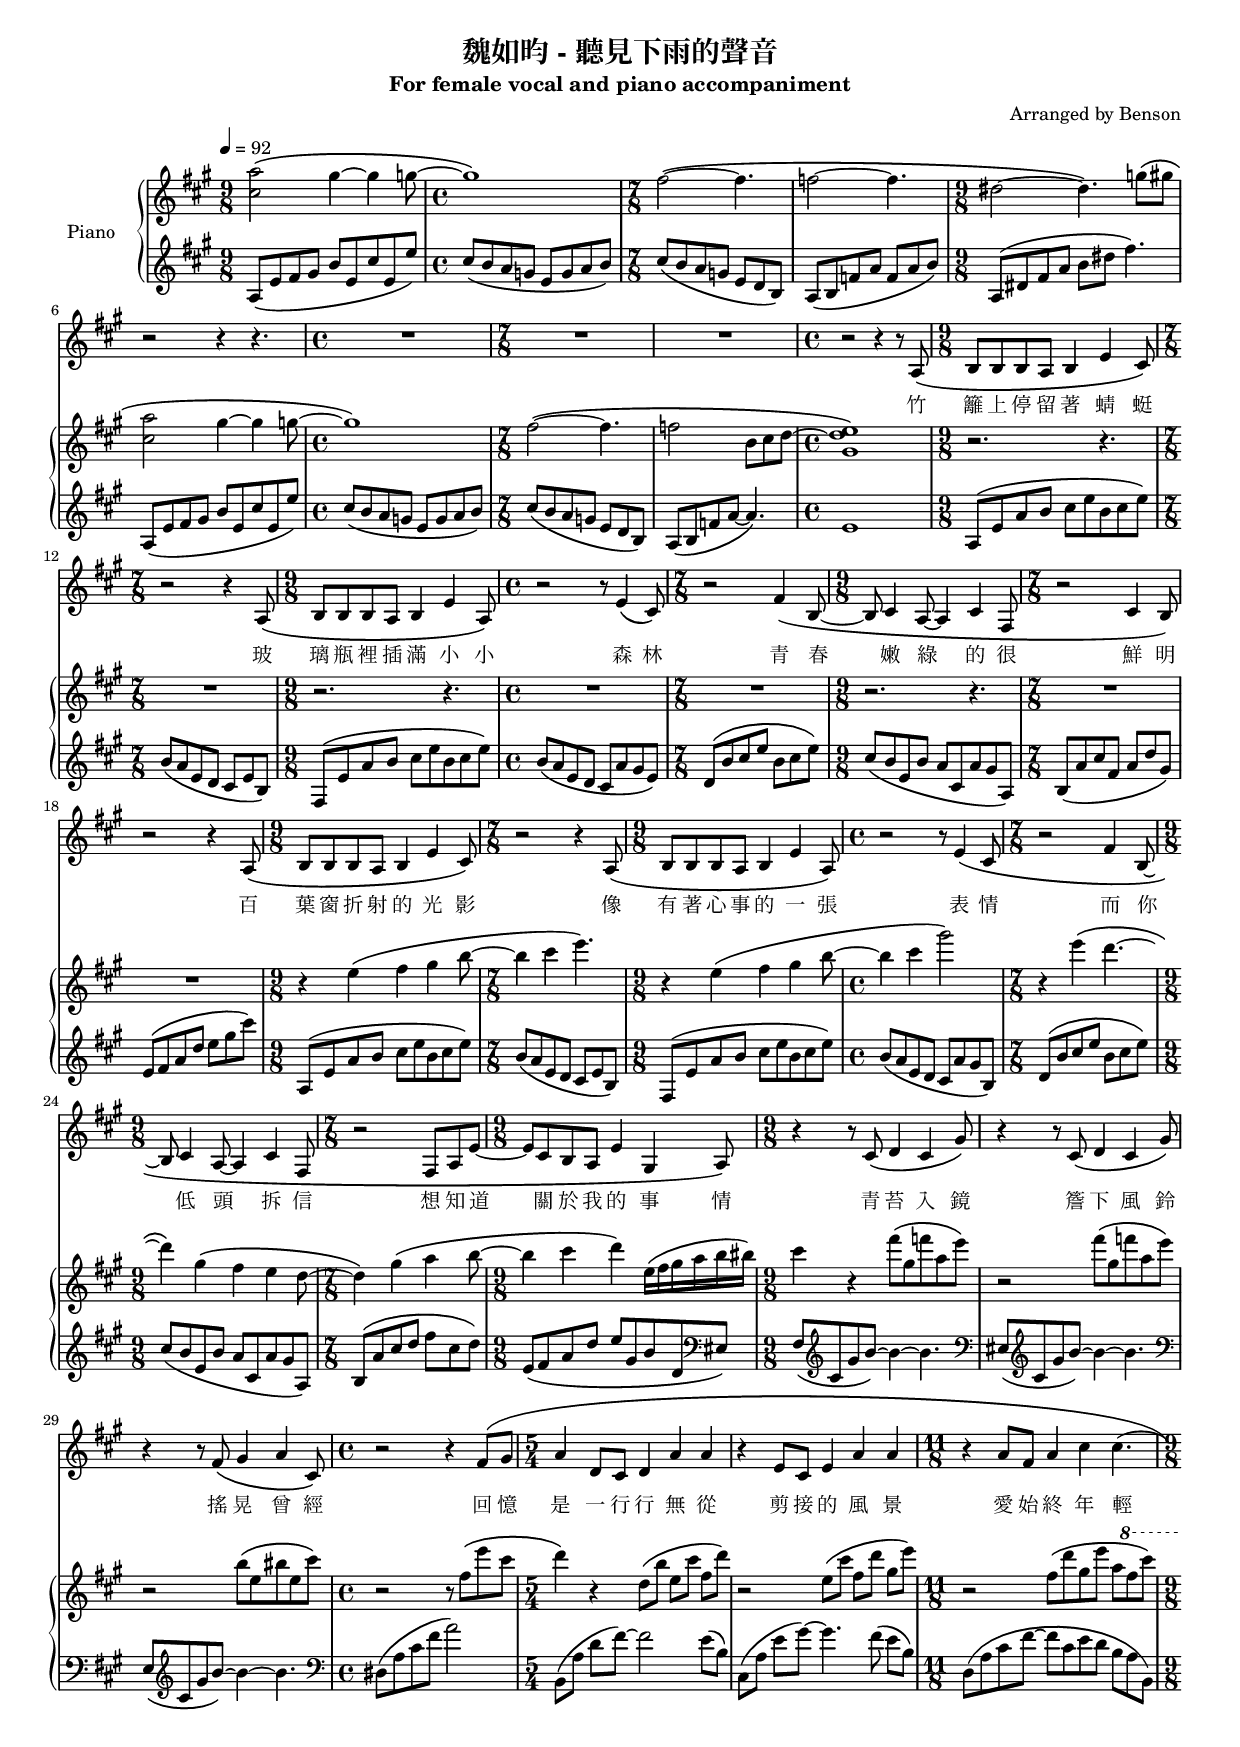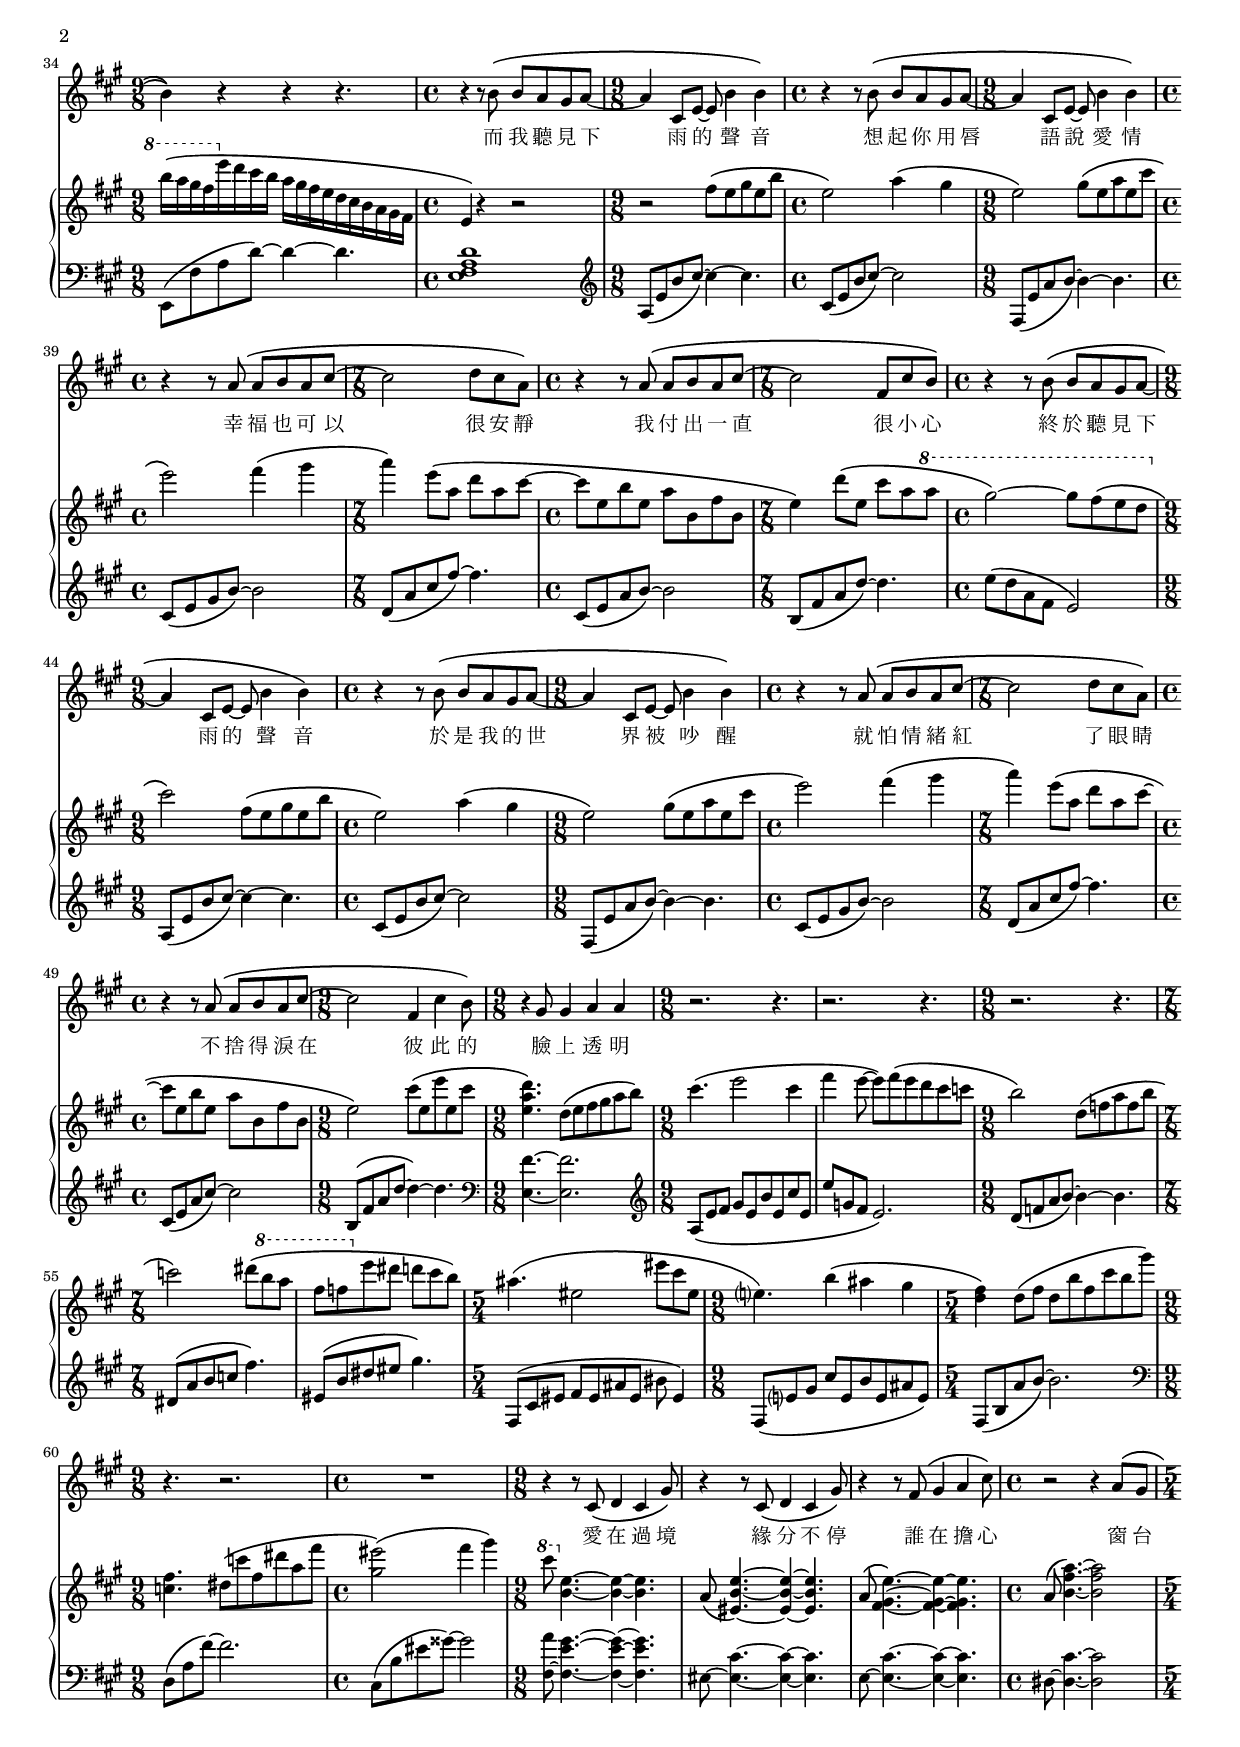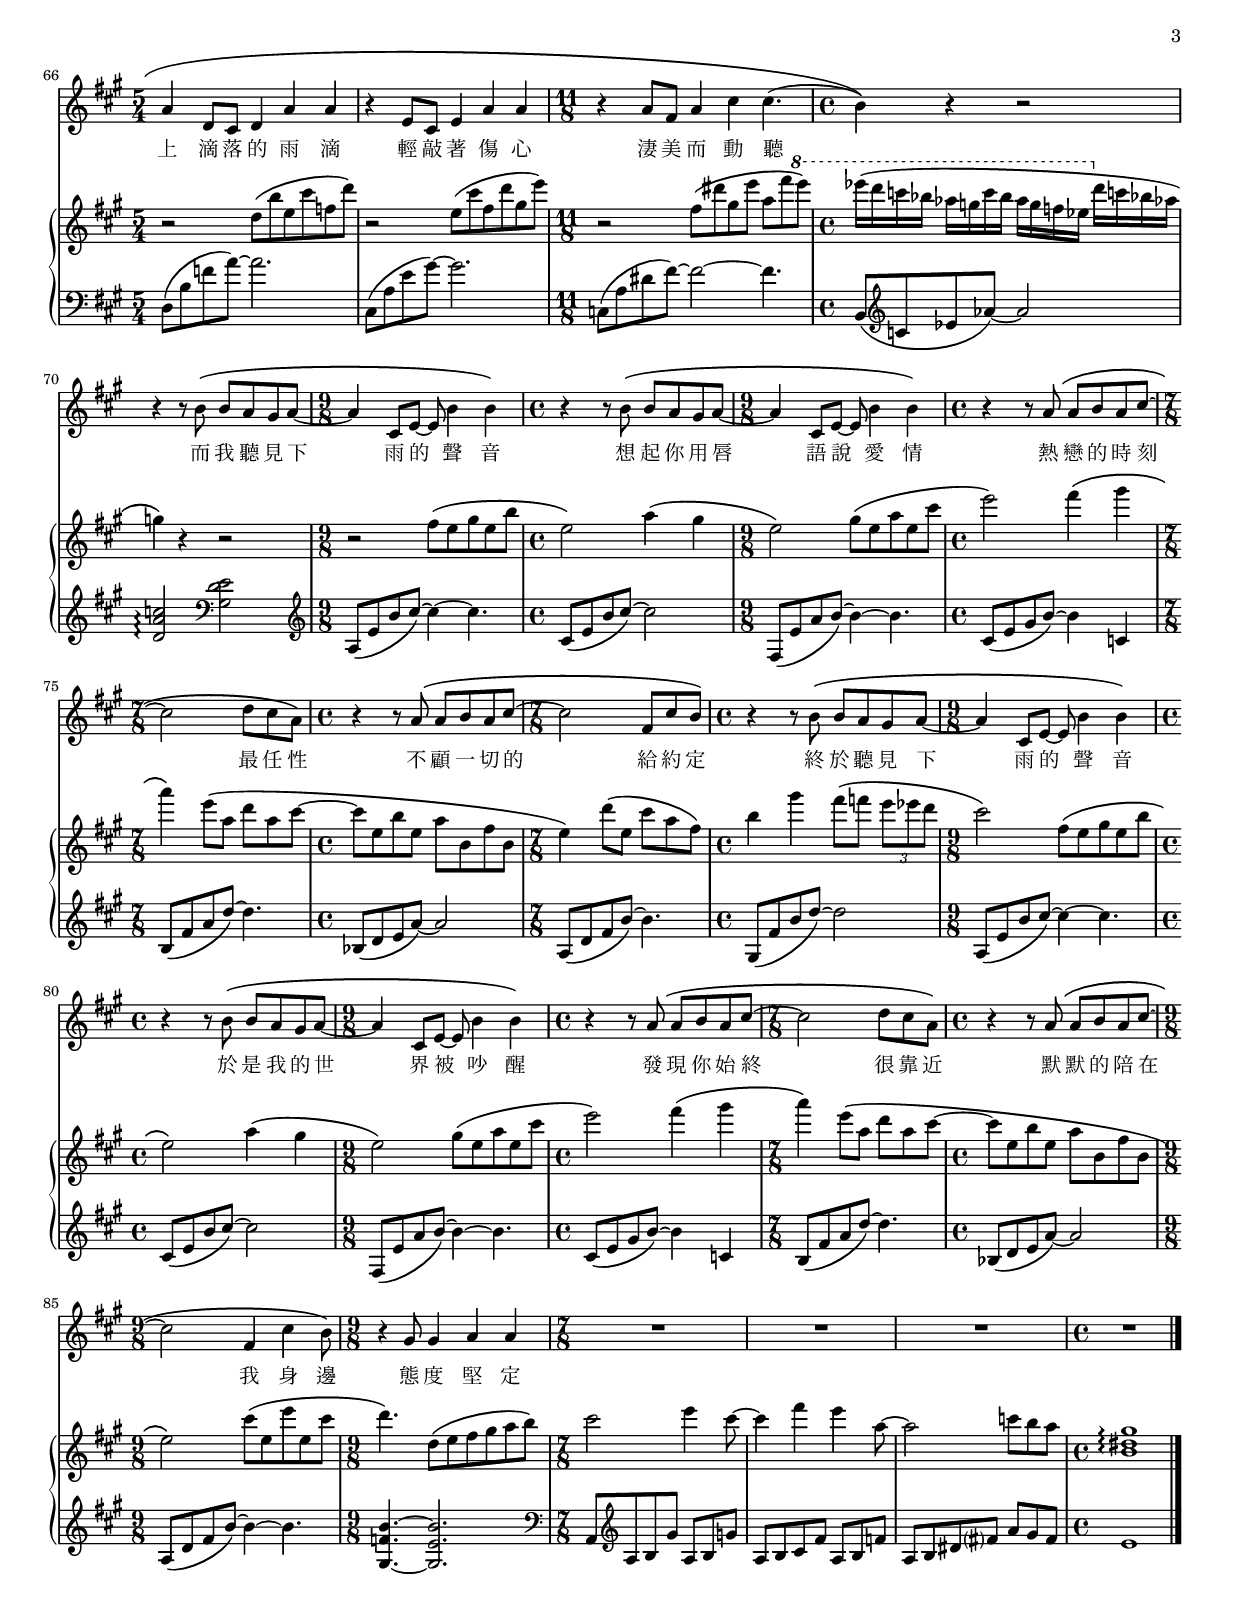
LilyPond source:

\version "2.18.2"
\include "articulate.ly"
#(set-global-staff-size 16)

%%%%%%%%%%%%%%%%%%%%%%%%%%%%%%%%%%%%%%%%%%%%%%%%%%%%%%%%%%%%%%%%%%%%%%%%%%%%%%%%%%%%%%%%%%
%%  http://lsr.di.unimi.it/LSR/Item?id=445

%LSR by Jay Anderson.
%modyfied by Simon Albrecht on March 2014.
%=> http://lilypond.1069038.n5.nabble.com/LSR-445-error-td160662.html

#(define (octave-up m t)
 (let* ((octave (1- t))
      (new-note (ly:music-deep-copy m))
      (new-pitch (ly:make-pitch
        octave
        (ly:pitch-notename (ly:music-property m 'pitch))
        (ly:pitch-alteration (ly:music-property m 'pitch)))))
  (set! (ly:music-property new-note 'pitch) new-pitch)
  new-note))

#(define (octavize-chord elements t)
 (cond ((null? elements) elements)
     ((eq? (ly:music-property (car elements) 'name) 'NoteEvent)
       (cons (car elements)
             (cons (octave-up (car elements) t)
                   (octavize-chord (cdr elements) t))))
     (else (cons (car elements) (octavize-chord (cdr elements ) t)))))

#(define (octavize music t)
 (if (eq? (ly:music-property music 'name) 'EventChord)
       (ly:music-set-property! music 'elements (octavize-chord
(ly:music-property music 'elements) t)))
 music)

makeOctaves = #(define-music-function (parser location arg mus) (integer? ly:music?)
 (music-map (lambda (x) (octavize x arg)) (event-chord-wrap! mus)))
%%%%%%%%%%%%%%%%%%%%%%%%%%%%%%%%%%%%%%%%%%%%%%%%%%%%%%%%%%%%%%%%%%%%%%%%%%%%%%%%%%%%%%%%%%

cr = \change Staff = "right"
cl = \change Staff = "left"
rhMark = \markup { 
  \path #0.1 #'((moveto -1 0)(rlineto 0 -1.5)(rlineto 0.5 0))
}

\header {
  title = "魏如昀 - 聽見下雨的聲音"
  subtitle = "For female vocal and piano accompaniment"
  arranger = "Arranged by Benson"
}

meter-nine-four-plus-five = \overrideTimeSignatureSettings
        9/8        % timeSignatureFraction
        1/8        % baseMomentFraction
        #'(4 5)    % beatStructure
        #'()       % beamExceptions
meter-nine-three-plus-six = \overrideTimeSignatureSettings
        9/8        % timeSignatureFraction
        1/8        % baseMomentFraction
        #'(3 6)    % beatStructure
        #'()       % beamExceptions
meter-seven-four-plus-three = \overrideTimeSignatureSettings
        7/8        % timeSignatureFraction
        1/8        % baseMomentFraction
        #'(4 3)    % beatStructure
        #'()       % beamExceptions
meter-eleven-four-plus-three = \overrideTimeSignatureSettings
        11/8        % timeSignatureFraction
        1/8        % baseMomentFraction
        #'(4 4 3)    % beatStructure
        #'()       % beamExceptions
meter-five-episode = \overrideTimeSignatureSettings
        10/8        % timeSignatureFraction
        1/8        % baseMomentFraction
        #'(3 4 3)    % beatStructure
        #'()       % beamExceptions
meter-five-two-plus-three = \overrideTimeSignatureSettings
        5/4        % timeSignatureFraction
        1/4        % baseMomentFraction
        #'(2 3)    % beatStructure
        #'()       % beamExceptions

melody-intro = \relative c {
  \time 9/8
  r2 r4 r4.
  \time 4/4
  R1
  \time 7/8
  R2..
  R2..
  \time 9/8
  r2 r4 r4.

  r2 r4 r4.
  \time 4/4
  R1
  \time 7/8
  R2..
  R2..
}

melody-verse-one = \relative c' {
  \time 4/4
	r2 r4 r8
	a8\(
	\time 9/8
  % \time #'(4 2 3) 9/8
	b8 b b a b4 e cis8\)
	\time 7/8
	r2 r4 a8\(
	\time 9/8
	b8 b b a b4 e a,8\)
	\time 4/4
	r2 r8 e'4\( cis8\)
	\time 7/8
	r2 fis4\( b,8~
	\time 9/8
	b8 cis4 a8~ a4 cis fis,8
	\time 7/8
	r2 cis'4 b8\)

	r2 r4 a8\(
	\time 9/8
	b8 b b a b4 e cis8\)
	\time 7/8
	r2 r4 a8\(
	\time 9/8
	b8 b b a b4 e a,8\)
	\time 4/4
	r2 r8 e'4\( cis8
	\time 7/8
	r2 fis4 b,8~
	\time 9/8
	b8 cis4 a8~ a4 cis fis,8
	\time 7/8
	r2 fis8 a e'~
	\time 9/8
	e8 cis b a e'4 gis, a8\)
}

melody-bridge-two = \relative c' {
	\time 9/8
	r4 r8 cis\( d4 cis gis'8\)
	r4 r8 cis,\( d4 cis gis'8\)
	r4 r8 fis\( gis4 a cis8\)
	\time 4/4
	r2 r4 a8\( gis
	\time 5/4
	a4 d,8 cis d4 a' a
	r4 e8 cis e4 a a
  \time 11/8
	r4 a8 fis a4 cis cis4.(
	\time 4/4
	b4)\)  r4 r2
}

melody-bridge-one = \relative c' {
	\time 9/8
	r4 r8 cis\( d4 cis gis'8\)
	r4 r8 cis,\( d4 cis gis'8\)
	r4 r8 fis\( gis4 a cis,8\)
	\time 4/4
	r2 r4 fis8\( gis
	\time 5/4
	a4 d,8 cis d4 a' a
	r4 e8 cis e4 a a
	\time 11/8
	r4 a8 fis a4 cis cis4.(
	\time 9/8
	b4)\)  r4 r4 r4.
	\time 4/4
}

melody-chorus-one = \relative c'' {
	r4 r8 b\( b a gis a~
	\time 9/8
	a4 cis,8 e~ e b'4 b\)
	\time 4/4
	r4 r8 b\( b a gis a~
	\time 9/8
	a4 cis,8 e~ e b'4 b\)
	\time 4/4
	r4 r8 a\( a b a cis~
	\time 7/8
	cis2 d8 cis a\)
	\time 4/4
	r4 r8 a\( a b a cis~
	\time 7/8
	cis2 fis,8 cis' b\)
	\time 4/4
	r4 r8 b\( b a gis a~
	\time 9/8
	a4 cis,8 e~ e b'4 b\)
	\time 4/4
	r4 r8 b\( b a gis a~
	\time 9/8
	a4 cis,8 e~ e b'4 b\)
	\time 4/4
	r4 r8 a\( a b a cis~
	\time 7/8
	cis2 d8 cis a\)
	\time 4/4
	r4 r8 a\( a b a cis~
	\time 9/8
	cis2 fis,4 cis' b8\)
	r4 gis8 gis4 a a
}

melody-episode = \relative c' {
  \time 9/8
  \repeat unfold 3 {
    r2. r4.
  }
  \time 7/8
  \repeat unfold 2 {
    r2 r4.
  }
  \time 5/4
  r4. r2 r4.
  \time 9/8
  r4. r2.
  \time 5/4
  r4. r2 r4.
  \time 9/8
  r4. r2.
  \time 4/4
  R1
}

melody-outro = \relative c {
  \time 7/8
  R2..
  R2..
  R2..
  \time 4/4
  R1
}

melody = \relative c' {
  \meter-nine-four-plus-five
  \meter-seven-four-plus-three
  \meter-eleven-four-plus-three
	\key a \major
	\time 7/8
  \tempo 4 = 92
  \melody-intro
  \melody-verse-one
  \melody-bridge-one
  \melody-chorus-one
  \melody-episode
  \melody-bridge-two
  \melody-chorus-one
  \melody-outro
  \bar "|."
}

upper-intro = \relative c''' {
  \time 9/8
  <a cis,>2\( gis4~ gis g8~ 
  \time 4/4
  g1\)
  \time 7/8
  fis2~\( fis4.
  f2~ f4.
  \time 9/8
  dis2~ dis4.\) g8\( gis

  <a cis,>2 gis4~ gis g8~ 
  \time 4/4
  g1\)
  \time 7/8
  fis2~\( fis4.
  f2 b,8 cis d~
  \time 4/4
  <e d gis,>1\)
}

lower-intro = \relative c' {
  \clef treble
  \time 9/8
  a8\( e' fis gis b e, cis' e, e'\)
  \time 4/4
  cis8\( b a g e g a b\)
  \time 7/8
  cis8\( b a g e d b\)
  a8\( b f' a f a b\)
  \time 9/8
  a,8\( dis fis a b dis fis4.\)

  a,,8\( e' fis gis b e, cis' e, e'\)
  \time 4/4
  cis8\( b a g e g a b\)
  \time 7/8
  cis8\( b a g e d b\)
  a8\( b f' a~ a4.\)
  \time 4/4
  e1
}

upper-verse-one = \relative c' {
  \time 9/8
  r2. r4.
  \time 7/8
  R2..
  \time 9/8
  r2. r4.
  \time 4/4
  R1
  \time 7/8
  R2..
  \time 9/8
  r2. r4.
  \time 7/8
  R2..
  R2..
}

upper-verse-one-b = \relative c'' {
  \time 9/8
  r4 e\( fis gis b8~
  \time 7/8
  b4 cis e4.\)
  \time 9/8
  r4 e,\( fis gis b8~
  \time 4/4
  b4 cis gis'2\)
  \time 7/8
  r4 e\( d4.~
  \time 9/8
  d4\) gis,\( fis e d8~
  \time 7/8
  d4\) gis\( a b8~
  \time 9/8
  b4 cis d\) e,16\( fis gis a b bis\)
}

lower-verse-one = \relative c' {
  \time 9/8
  a8\( e' a b cis e b cis e\)
  \time 7/8
  b8\( a e d cis e b\)
  \time 9/8
  fis8\( e' a b cis e b cis e\)
  \time 4/4
  b8\( a e d cis a' gis e\)
  \time 7/8
  d8\( b' cis e b cis e\)
  \time 9/8
  cis\( b e, b' a cis, a' gis a,\)
  \time 7/8
  b8\( a' cis fis, a d gis,\)
  e8\( fis a d e gis cis\)
}

lower-verse-one-b = \relative c' {
  \time 9/8
  a8\( e' a b cis e b cis e\)
  \time 7/8
  b8\( a e d cis e b\)
  \time 9/8
  fis8\( e' a b cis e b cis e\)
  \time 4/4
  b8\( a e d cis a' gis b,\)
  \time 7/8
  d8\( b' cis e b cis e\)
  \time 9/8
  cis8\( b e, b' a cis, a' gis a,\)
  \time 7/8
  b8\( a' cis d fis cis d\)
  \time 9/8
  e,8\( fis a d e gis, b d, \clef bass eis,\)
}

upper-bridge-one = \relative c''' {
  \time 9/8
  cis4 r fis8\( gis, f' a, e'\)
  r2 fis8\( gis, f' a, e'\)
  r2 b8\( e, bis' e, cis'\)
  \time 4/4
  r2 r8 fis,\( e' cis
  \time 5/4
  d4\) r d,8\( b' e, cis' fis, d'\)
  r2 e,8\( cis' fis, d' gis, e'\)
  \time 11/8
  r2 fis,8\( d' gis, e' a, \ottava #1 fis' cis'\)
  \time 9/8
  b16\( a gis fis \ottava #0 e d cis b a gis fis e d cis b a gis fis
  \time 4/4
  e4\) r r2
}

lower-bridge-one = \relative c {
  \time 9/8
  \clef bass
  fis8\( \clef treble cis' gis' b~\) b4~ b4.
  \clef bass
  eis,,8\( \clef treble cis' gis' b~\) b4~ b4.
  \clef bass e,,8\( \clef treble cis' gis' b~\) b4~ b4.
  \time 4/4
  \clef bass dis,,8\( a' cis fis a2\)
  \time 5/4
  b,,8\( a' d fis~\) fis2 e8\( b\)
  cis,8\( a' e' gis~\) gis4. fis8\( e b\)
  \time 11/8
  d,8\( a' cis fis~ fis8 cis e d b a b,\)
  \time 9/8
  e, 8\( fis' a d~\) d4~ d4.
  \time 4/4
  <e, fis a d>1
}

upper-chorus-one = \relative c' {
  \meter-nine-four-plus-five
  \time 9/8
  r2 fis'8\( e gis e b'
  \time 4/4
  e,2\) a4\( gis
  \time 9/8
  e2\) gis8\( e a e cis'
  \time 4/4
  e2\) fis4\( gis
  \time 7/8
  a4\) e8\( a, d a cis~
  \time 4/4
  cis8 e, b' e, a b, fis' b,
  \time 7/8
  e4\) d'8\( e, cis' a \ottava #1 a'
  \time 4/4
  gis2~\) gis8 fis\( e d \ottava #0
  \time 9/8
  cis2\) fis,8\( e gis e b'
  \time 4/4
  e,2\) a4\( gis
  \time 9/8
  e2\) gis8\( e a e cis'
  \time 4/4
  e2\) fis4\( gis
  \time 7/8
  a4\) e8\( a, d a cis~
  \time 4/4
  cis8 e, b' e, a b, fis' b,
  \time 9/8
  e2\) cis'8\( e, e' e, cis'
  \meter-nine-three-plus-six
  \time 9/8
  <e, a d>4.\) d8\( e fis gis a b\)
  \meter-nine-four-plus-five
  \time 9/8
}

lower-chorus-one = \relative c' {
  \time 9/8
  \clef treble
  a8\( e' b' cis~\) cis4~ cis4.
  \time 4/4
  cis,8\( e b' cis~\) cis2
  \time 9/8
  fis,,8\(  e' a b~\) b4~ b4.
  \time 4/4
  cis,8\( e gis b~\) b2
  \time 7/8
  d,8\( a' cis fis~\) fis4.
  \time 4/4
  cis,8\( e a b~\) b2
  \time 7/8
  b,8\( fis' a d~\) d4.
  \time 4/4
  e8\( d a fis e2\)
  \time 9/8
  a,8\( e' b' cis~\) cis4~ cis4.
  \time 4/4
  cis,8\( e b' cis~\) cis2
  \time 9/8
  fis,,8\( e' a b~\) b4~ b4.
  \time 4/4
  cis,8\( e gis b~\) b2
  \time 7/8
  d,8\( a' cis fis~\) fis4.
  \time 4/4
  cis,8\( e a cis~\) cis2
  \time 9/8
  b,8\( fis' a d~ d4~\) d4.
  \clef bass
  <e,, fis'>4.~ q2.
}

upper-episode = \relative c''' {
  \time 9/8
  cis4.\( e2 cis4
  \meter-nine-three-plus-six
  fis4 e8~ e\) fis\( e d cis c
  \meter-nine-four-plus-five
  b2\) d,8\( f a f b
  \time 7/8
  c2\) dis8\(
  \ottava #1
  b' a
  fis8 f \ottava #0 e dis d cis b\)
  \time 5/4
  ais4.\( eis2 eis'8[ cis eis,]
  \time 9/8
  e?4.\) b'4\( ais gis
  \time 5/4
  <d fis>4\) d8\( fis d b' fis cis' b gis'\)
  \time 9/8
  <fis, c>4. dis8\( c' fis, dis' a fis'
  \time 4/4
  <eis gis,>2\)\( fis4 gis\)
}

lower-episode = \relative c' {
  \meter-nine-three-plus-six
  \time 9/8
  \clef treble
  a8\( e' fis gis e b' e, cis' e,
  e'8 g, fis e2.\)
  \meter-nine-four-plus-five
  \time 9/8
  d8\( f a b~\) b4~ b4.
  \time 7/8
  dis,8\( a' b c fis4.\)
  eis,8\( b' dis eis gis4.\)
  \time 5/4
  fis,,8[\( cis' eis] fis[ eis ais eis] bis' eis,4\)
  \meter-nine-three-plus-six
  \time 9/8
  fis,8\( e'? gis cis e, b' e, ais e\)
  \meter-five-two-plus-three
  \time 5/4
  fis,8\( b a' b~\) b2.
  \time 9/8
  \clef bass d,,8\( a' fis'~\) fis2.
  \time 4/4
  cis,8\( b' eis gisis~\) gisis2

}

upper-bridge-two = \relative c'''' {
  \time 9/8
  \ottava #1
  cis8 \ottava #0 <b,, e>4.~ q4~ q4.
  a8\( <eis b' e>4.~\) q4~ q4.
  a8\( <fis gis e'>4.~\) q4~ q4.
  \time 4/4
  a8\( <b fis' a>4.~\) q2
  \time 5/4
  r2 d8\( b' e, cis' f, d'\)
  r2 e,8\( cis' fis, d' gis, e'\)
  \time 11/8
  r2 fis,8\( dis' gis, e' a, fis' \ottava #1 e'\)
  \time 4/4
  ees16\( d c bes aes g c bes aes g f ees \ottava #0 d c bes aes
  g4\) r4 r2
}

lower-bridge-two = \relative c {
  \clef bass
  \time 9/8
  <fis a'>8~ <fis e' gis>4.~ q4~ q4.
  eis8~ <eis cis'>4.~ q4~ q4.
  e8~ <e cis'>4.~ q4~ q4.
  \time 4/4
  dis8~ <dis cis'>4.~ q2
  \time 5/4
  d8\( b' f' a~\) a2.
  cis,,8\( a' e' gis~\) gis2.
  \time 11/8
  c,,8\( a' dis fis~\) fis2~ fis4.
  \time 4/4
  b,,8\(
  \clef treble
  c' ees aes~\) aes2
  <d, a' c>2\arpeggio
  \clef bass <gis, d' e>
}

upper-chorus-two = \relative c' {
  \meter-nine-four-plus-five
  \time 9/8
  r2 fis'8\( e gis e b'
  \time 4/4
  e,2\) a4\( gis
  \time 9/8
  e2\) gis8\( e a e cis'
  \time 4/4
  e2\) fis4\( gis
  \time 7/8
  a4\) e8\( a, d a cis~
  \time 4/4
  cis8 e, b' e, a b, fis' b,
  \time 7/8
  e4\) d'8\( e, cis' a fis\)
  \time 4/4
  b4 gis' fis8\( f \tuplet 3/2 4 { e ees d }
  \time 9/8
  cis2\) fis,8\( e gis e b'
  \time 4/4
  e,2\) a4\( gis
  \time 9/8
  e2\) gis8\( e a e cis'
  \time 4/4
  e2\) fis4\( gis
  \time 7/8
  a4\) e8\( a, d a cis~
  \time 4/4
  cis8 e, b' e, a b, fis' b,
  \time 9/8
  e2\) cis'8\( e, e' e, cis'
  \meter-nine-three-plus-six
  \time 9/8
  d4.\) d,8\( e fis gis a b\)
  \meter-nine-four-plus-five
  \time 9/8
}

lower-chorus-two = \relative c' {
  \time 9/8
  \clef treble
  a8\( e' b' cis~\) cis4~ cis4.
  \time 4/4
  cis,8\( e b' cis~\) cis2
  \time 9/8
  fis,,8\(  e' a b~\) b4~ b4.
  \time 4/4
  cis,8\( e gis b~\) b4 c,
  \time 7/8
  b8\( fis' a d~\) d4.
  \time 4/4
  bes,8\( d e a~\) a2
  \time 7/8
  a,8\( d fis b~\) b4.
  \time 4/4
  gis,8\( fis' b d~\) d2
  \time 9/8
  a,8\( e' b' cis~\) cis4~ cis4.
  \time 4/4
  cis,8\( e b' cis~\) cis2
  \time 9/8
  fis,,8\( e' a b~\) b4~ b4.
  \time 4/4
  cis,8\( e gis b~\) b4 c,
  \time 7/8
  b8\( fis' a d~\) d4.
  \time 4/4
  bes,8\( d e a~\) a2
  \time 9/8
  a,8\( d fis b~\) b4~ b4.
  <gis, f' b>4.~ <gis e' b'>2.
}

upper-outro = \relative c''' {
  \time 7/8
  cis2 e4 cis8~
  cis4 fis4 e a,8~
  a2 c8 b a
  \time 4/4
  <gis dis b>1\arpeggio
}

lower-outro = \relative c {
  \clef bass
  \time 7/8
  a8 \clef treble a' b gis' a, b g'
  a, b cis fis a, b f'
  a, b dis fis? a gis fis
  \time 4/4
  e1
}

upper = \relative c' {
  \meter-nine-four-plus-five
  \meter-seven-four-plus-three
  \meter-eleven-four-plus-three
  \clef treble
  \tempo 4 = 92
  \key a \major
  \upper-intro
  \upper-verse-one
  \upper-verse-one-b
  \upper-bridge-one
  \upper-chorus-one
  \upper-episode
  \upper-bridge-two
  \upper-chorus-two
  \upper-outro
  \bar "|."
}

lower = \relative c {
  \meter-nine-four-plus-five
  \meter-seven-four-plus-three
  \meter-eleven-four-plus-three
  \clef treble
  \time 7/8
  \key a \major
  \lower-intro
  \lower-verse-one
  \lower-verse-one-b
  \lower-bridge-one
  \lower-chorus-one
  \lower-episode
  \lower-bridge-two
  \lower-chorus-two
  \lower-outro
  \bar "|."
}

pedals = {
  % verse one
  s2..
  s1\sustainOn
  s1
  s1\sustainOff\sustainOn
  s1
  s2..\sustainOff\sustainOn
  s2.\sustainOff\sustainOn s4.
  s2..\sustainOff\sustainOn
  s2..\sustainOff\sustainOn

  s1\sustainOn
  s1
  s1\sustainOff\sustainOn
  s1
  s2..\sustainOff\sustainOn
  s2.\sustainOff\sustainOn s4.
  s2..\sustainOff\sustainOn
  s2\sustainOff\sustainOn s4\sustainOff\sustainOn s4.

  % bridge
  s2.\sustainOff\sustainOn s4.
  s2.\sustainOff\sustainOn s4.
  s2.\sustainOff\sustainOn s4.
  s1\sustainOff\sustainOn
  s2.\sustainOff\sustainOn s2
  s2.\sustainOff\sustainOn s2
  s2.\sustainOff\sustainOn s4 s4.
  s2.\sustainOff\sustainOn s4.
  s1\sustainOff

  % chorus
  s2.\sustainOn s4.
  s1\sustainOff\sustainOn
  s2.\sustainOff\sustainOn s4.
  s1\sustainOff\sustainOn
  s2..\sustainOff\sustainOn
  s1\sustainOff\sustainOn
  s2..\sustainOff\sustainOn
  s1\sustainOff\sustainOn

  s2.\sustainOff\sustainOn s4.
  s1\sustainOff\sustainOn
  s2.\sustainOff\sustainOn s4.
  s1\sustainOff\sustainOn
  s2..\sustainOff\sustainOn
  s1\sustainOff\sustainOn
  s2.\sustainOff\sustainOn s4.
  s2.\sustainOff\sustainOn s4.

  % episode
  s2.\sustainOff\sustainOn s4.
  s2.\sustainOff\sustainOn s4.
  s2.\sustainOff\sustainOn s4.
  s2..\sustainOff\sustainOn
  s2..\sustainOff\sustainOn
  s2.\sustainOff\sustainOn s2
  s2.\sustainOff\sustainOn s4.
  s2.\sustainOff\sustainOn s2
  s2.\sustainOff\sustainOn s4.
  s1\sustainOff\sustainOn

  % bridge
  s2.\sustainOff\sustainOn s4.
  s2.\sustainOff\sustainOn s4.
  s2.\sustainOff\sustainOn s4.
  s1\sustainOff\sustainOn
  s2.\sustainOff\sustainOn s2
  s2.\sustainOff\sustainOn s2
  s2.\sustainOff\sustainOn s4 s4.
  s2.\sustainOff\sustainOn s4.
  s1\sustainOff\sustainOn

  % chorus
  s2.\sustainOff\sustainOn s4.
  s1\sustainOff\sustainOn
  s2.\sustainOff\sustainOn s4.
  s1\sustainOff\sustainOn
  s2..\sustainOff\sustainOn
  s1\sustainOff\sustainOn
  s2..\sustainOff\sustainOn
  s1\sustainOff\sustainOn

  s2.\sustainOff\sustainOn s4.
  s1\sustainOff\sustainOn
  s2.\sustainOff\sustainOn s4.
  s1\sustainOff\sustainOn
  s2..\sustainOff\sustainOn
  s1\sustainOff\sustainOn
  s2.\sustainOff\sustainOn s4.
  s2.\sustainOff\sustainOn s4.

  % outro
  s2..\sustainOff\sustainOn
  s2..\sustainOff\sustainOn
  s2..\sustainOff\sustainOn
  s1\sustainOff
}

dynamics = {
}

lyricsmain = \lyricmode {
  竹 籬 上 停 留 著 蜻 蜓
  玻 璃 瓶 裡 插 滿 小 小 森 林
  青 春 嫩 綠 的 很 鮮 明
  百 葉 窗 折 射 的 光 影
  像 有 著 心 事 的 一 張 表 情
  而 你 低 頭 拆 信
  想 知 道 關 於 我 的 事 情
  青 苔 入 鏡 簷 下 風 鈴 搖 晃 曾 經
  回 憶 是 一 行 行 無 從
  剪 接 的 風 景 愛 始 終 年 輕
  而 我 聽 見 下 雨 的 聲 音
  想 起 你 用 唇 語 說 愛 情
  幸 福 也 可 以 很 安 靜
  我 付 出 一 直 很 小 心
  終 於 聽 見 下 雨 的 聲 音
  於 是 我 的 世 界 被 吵 醒
  就 怕 情 緒 紅 了 眼 睛
  不 捨 得 淚 在 彼 此 的 臉 上 透 明
  愛 在 過 境 緣 分 不 停 誰 在 擔 心
  窗 台 上 滴 落 的 雨 滴
  輕 敲 著 傷 心 淒 美 而 動 聽
  而 我 聽 見 下 雨 的 聲 音
  想 起 你 用 唇 語 說 愛 情
  熱 戀 的 時 刻 最 任 性
  不 顧 一 切 的 給 約 定
  終 於 聽 見 下 雨 的 聲 音
  於 是 我 的 世 界 被 吵 醒
  發 現 你 始 終 很 靠 近
  默 默 的 陪 在 我 身 邊 態 度 堅 定
}

\paper {
  page-breaking = #ly:page-turn-breaking
}
\score {
  <<
    \new Staff = "melodystaff" <<
      \set Staff.instrumentName = #"Vocal"
      \new Voice = "melody" {
        \melody
      }
      \context Lyrics = "lyrics" { \lyricsto "melody" { \lyricsmain } }
    >>
    \new PianoStaff <<
      \set PianoStaff.instrumentName = #"Piano"
      \new Staff = "right" {
        \upper
        % \articulate << \upper \pedals >>
      }
      \new Dynamics = "Dynamics_pf" \dynamics
      \new Staff = "left" {
        \lower
        % \articulate << \lower \pedals >>
      }
    >>
  >>
  \layout {
    \context {
      % add the RemoveEmptyStaffContext that erases rest-only staves
      \Staff \RemoveEmptyStaves
    }
    \context {
      % add the RemoveEmptyStaffContext that erases rest-only staves
      % \Dynamics \RemoveEmptyStaves
    }
    \context {
      \Score
      % Remove all-rest staves also in the first system
      \override VerticalAxisGroup.remove-first = ##t
      % If only one non-empty staff in a system exists, still print the starting bar
      \override SystemStartBar.collapse-height = #1
    }
    \context {
      \ChordNames
      \override ChordName #'font-size = #-3
    }
  }
}

\score {
  <<
    \new Staff = "melodystaff" <<
      \set Staff.midiInstrument = #"electric guitar (clean)"
      \set Staff.instrumentName = #"Vocal"
      \set Staff.midiMinimumVolume = #0.6
      \set Staff.midiMaximumVolume = #0.7
      \new Voice = "melody" {
        \melody
      }
      \context Lyrics = "lyrics" { \lyricsto "melody" { \lyricsmain } }
    >>
    \new PianoStaff <<
      \set PianoStaff.instrumentName = #"Piano"
      \new Staff = "right" {
        \set Staff.midiInstrument = #"acoustic grand"
        \set Staff.midiMinimumVolume = #0.6
        \set Staff.midiMaximumVolume = #0.7
        % \upper
        \articulate << \upper \pedals >>
      }
      \new Dynamics = "Dynamics_pf" \dynamics
      \new Staff = "left" {
        \set Staff.midiInstrument = #"acoustic grand"
        \set Staff.midiMinimumVolume = #0.6
        \set Staff.midiMaximumVolume = #0.7
        % \lower
        \articulate << \lower \pedals >>
      }
    >>
  >>
  \midi {
    \context {
      \ChordNameVoice \remove Note_performer
    }
  }
}

\book {
\bookOutputSuffix "no-vocal"
\score {
  <<
    \new PianoStaff <<
      \set PianoStaff.instrumentName = #"Piano"
      \new Staff = "right" {
        \set Staff.midiInstrument = #"acoustic grand"
        \set Staff.midiMinimumVolume = #0.3
        \set Staff.midiMaximumVolume = #0.7
        \articulate << \upper \pedals >>
      }
      \new Dynamics = "Dynamics_pf" \dynamics
      \new Staff = "left" {
        \set Staff.midiInstrument = #"acoustic grand"
        \set Staff.midiMinimumVolume = #0.3
        \set Staff.midiMaximumVolume = #0.7
        \articulate << \lower \pedals >>
      }
    >>
  >>
  \midi {
    \context {
      \ChordNameVoice \remove Note_performer
    }
  }
}
}
